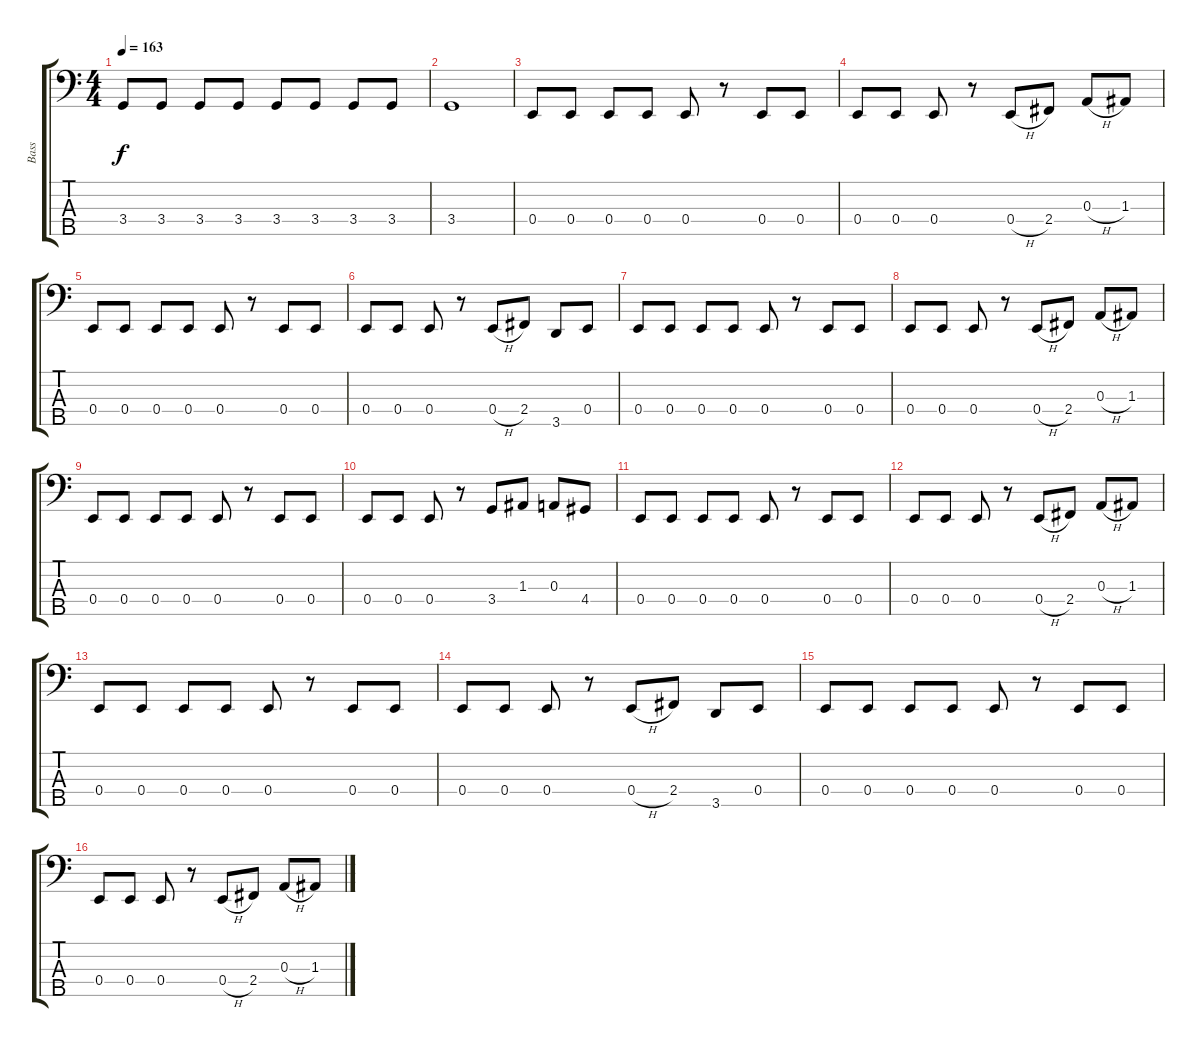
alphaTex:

\track ("Bass" "Bass") {instrument electricbassfinger}
\staff {score tabs}
\tuning (G2 D2 A1 E1 B0) {hide}
\ts (4 4)
\tempo 163
\clef f4
\ks c
3.4.8{dy f} 3.4.8 3.4.8 3.4.8 3.4.8 3.4.8 3.4.8 3.4.8 |
3.4.1 |
0.4.8 0.4.8 0.4.8 0.4.8 0.4.8 r.8 0.4.8 0.4.8 |
0.4.8 0.4.8 0.4.8 r.8 0.4{h}.8 2.4.8 0.3{h}.8 1.3.8 |
0.4.8 0.4.8 0.4.8 0.4.8 0.4.8 r.8 0.4.8 0.4.8 |
0.4.8 0.4.8 0.4.8 r.8 0.4{h}.8 2.4.8 3.5.8 0.4.8 |
0.4.8 0.4.8 0.4.8 0.4.8 0.4.8 r.8 0.4.8 0.4.8 |
0.4.8 0.4.8 0.4.8 r.8 0.4{h}.8 2.4.8 0.3{h}.8 1.3.8 |
0.4.8 0.4.8 0.4.8 0.4.8 0.4.8 r.8 0.4.8 0.4.8 |
0.4.8 0.4.8 0.4.8 r.8 3.4.8 1.3.8 0.3.8 4.4.8 |
0.4.8 0.4.8 0.4.8 0.4.8 0.4.8 r.8 0.4.8 0.4.8 |
0.4.8 0.4.8 0.4.8 r.8 0.4{h}.8 2.4.8 0.3{h}.8 1.3.8 |
0.4.8 0.4.8 0.4.8 0.4.8 0.4.8 r.8 0.4.8 0.4.8 |
0.4.8 0.4.8 0.4.8 r.8 0.4{h}.8 2.4.8 3.5.8 0.4.8 |
0.4.8 0.4.8 0.4.8 0.4.8 0.4.8 r.8 0.4.8 0.4.8 |
0.4.8 0.4.8 0.4.8 r.8 0.4{h}.8 2.4.8 0.3{h}.8 1.3.8
